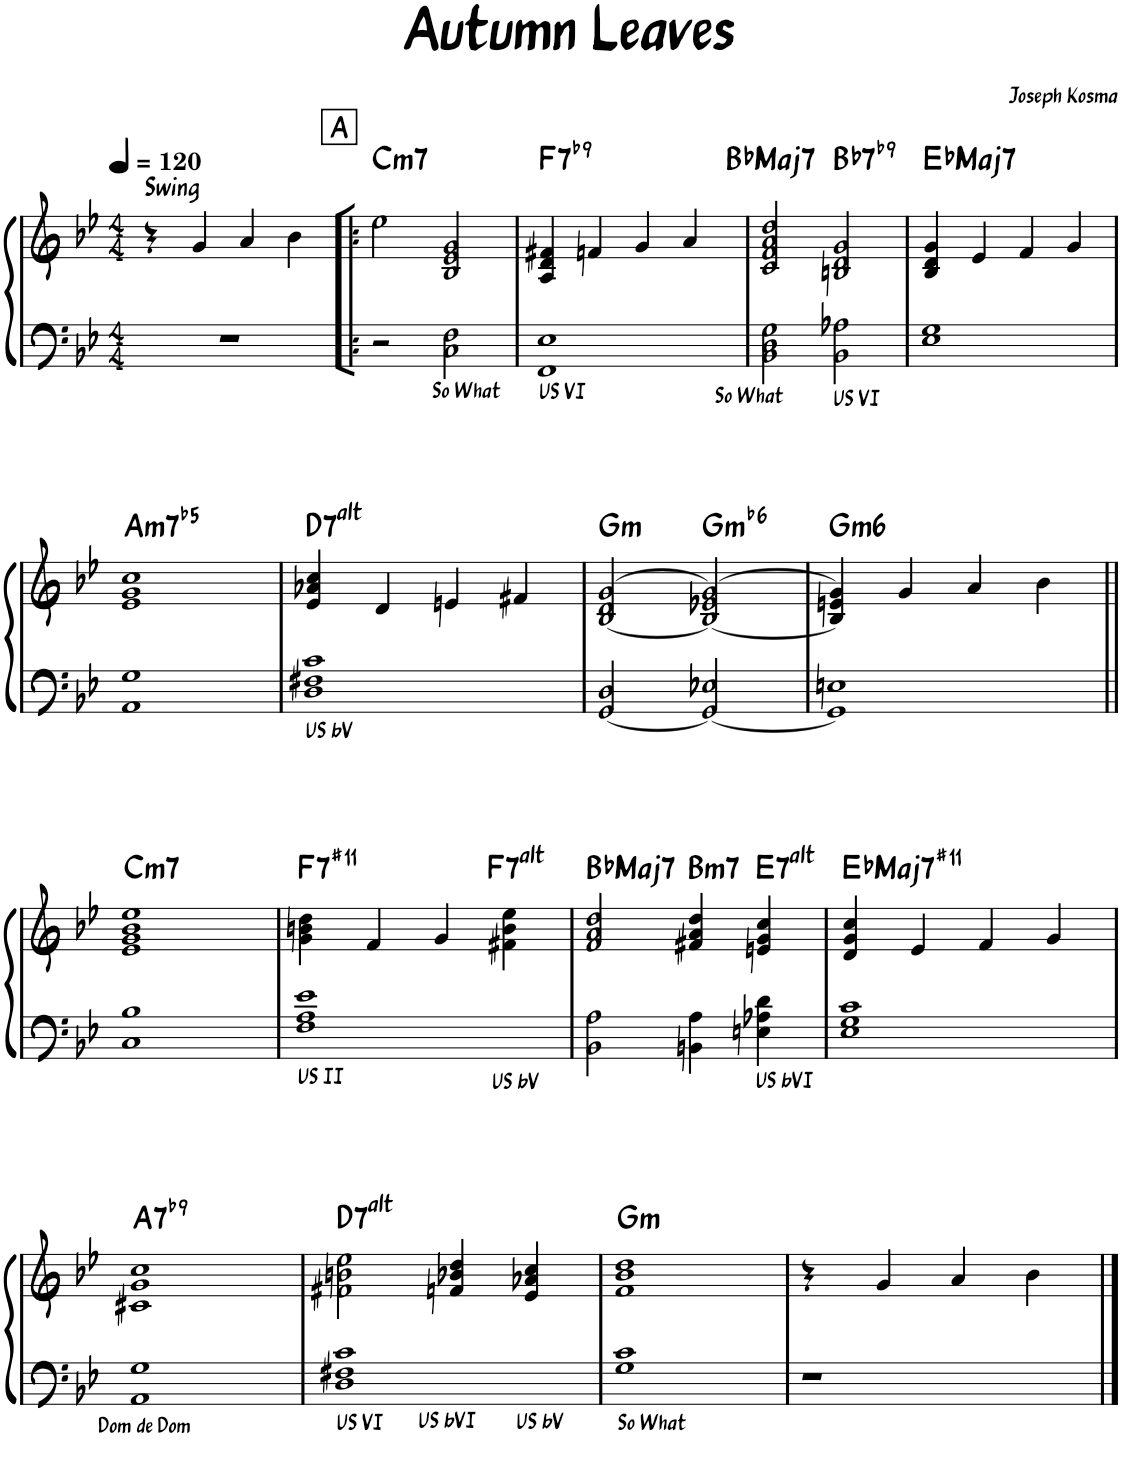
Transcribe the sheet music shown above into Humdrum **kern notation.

**kern	**kern	**harte
*part1	*part1	*part1
*staff2	*staff1	*
*I"Piano	*	*
*I'Pno.	*	*
*clefF4	*clefG2	*
*k[b-e-]	*k[b-e-]	*
*M4/4	*M4/4	*
*MM120	*MM120	*
=1	=1	=1
!	!LO:TX:a:B:t=Swing	!
1r	4r	.
.	4g/	.
.	4a/	.
.	4b-\	.
!!LO:REH:place=s1:a:B:rj:fs=14:t=A
=2!|:	=2!|:	=2!|:
*	*^	*
!	!	!	!LO:H:kt=m7
2r	2ee-\	4.ryy	C:min7
!	!	!LO:TX:b:t=So What	!
.	.	2ryy	.
2C\ 2F\	2B-/ 2e-/ 2g/	.	.
.	.	8ryy	.
=3	=3	=3	=3
!LO:TX:b:t=US VI	!	!	!LO:H:kt=7
1FF 1E-	4A/ 4d/ 4f#X/	2..ryy	F:7(b9)
.	4fn/	.	.
.	4g/	.	.
.	4a/	.	.
!	!	!LO:TX:b:t=So What	!
.	.	8ryy	.
*	*v	*v	*
=4	=4	=4
2BB-\ 2D\ 2G\	2c/ 2f/ 2a/ 2dd/	.
!LO:TX:b:t=US VI	!	!LO:H:kt=7
2BB-\ 2A-X\	2Bn/ 2d/ 2g/	Bb:7(b9)
=5	=5	=5
!	!	!LO:H:kt=Maj7
1E- 1G	4B-/ 4d/ 4g/	Eb:maj7
.	4e-/	.
.	4f/	.
.	4g/	.
!!LO:LB:g=z
=6	=6	=6
!	!	!LO:H:kt=m7b5
1AA 1G	1e- 1g 1cc	A:hdim7
=7	=7	=7
!LO:TX:b:t=US bV	!	!LO:H:kt=7
1D 1F#X 1c	4e-/ 4a-X/ 4cc/	D:(3,b5,#5,b7,b9,#9)
.	4d/	.
.	4en/	.
.	4f#X/	.
=8	=8	=8
!	!	!LO:H:kt=m
[2GG/ 2D/	[2B-/ 2d/ [2g/	G:min
!	!	!LO:H:kt=m
2GG/_ 2E-X/	2B-/_ 2e-X/ 2g/_	G:min(b6)
=9	=9	=9
!	!	!LO:H:kt=m6
1GG] 1En	4B-/] 4en/ 4g/]	G:min6
.	4g/	.
.	4a/	.
.	4b-\	.
!!LO:LB:g=z
=10||	=10||	=10||
!	!	!LO:H:kt=m7
1C 1B-	1e- 1g 1b- 1ee-	C:min7
=11	=11	=11
!LO:TX:b:t=US II	!	!LO:H:kt=7
1F 1A 1e-	4g\ 4bn\ 4dd\	F:7(#11)
.	4f/	.
.	4g/	.
!	!LO:TX:b:t=US bV	!LO:H:kt=7
.	4f#X\ 4b\ 4ee-\	F:(3,b5,#5,b7,b9,#9)
=12	=12	=12
!	!	!LO:H:kt=Maj7
2BB-\ 2A\	2f/ 2a/ 2dd/	Bb:maj7
!	!	!LO:H:kt=m7
4BBn\ 4A\	4f#X/ 4a/ 4dd/	B:min7
!LO:TX:b:t=US bVI	!	!LO:H:kt=7
4En\ 4A-X\ 4d\	4en/ 4g/ 4cc/	E:(3,b5,#5,b7,b9,#9)
=13	=13	=13
!	!	!LO:H:kt=Maj7
1E- 1G 1c	4d/ 4g/ 4cc/	Eb:maj7(#11)
.	4e-/	.
.	4f/	.
.	4g/	.
!!LO:LB:g=z
=14	=14	=14
!LO:TX:b:t=Dom de Dom	!	!LO:H:kt=7
1AA 1G	1c#X 1g 1cc	A:7(b9)
=15	=15	=15
!LO:TX:b:t=US VI	!	!LO:H:kt=7
*	*^	*
1D 1F#X 1c	2f#X\ 2bn\ 2ee-\	4.ryy	D:(3,b5,#5,b7,b9,#9)
!	!	!LO:TX:b:t=US bVI	!
.	.	2ryy	.
.	4fn/ 4b-X/ 4dd/	.	.
!	!LO:TX:b:t=US bV	!	!
.	4e-/ 4a-X/ 4cc/	.	.
.	.	8ryy	.
=16	=16	=16	=16
!LO:TX:b:t=So What	!	!	!LO:H:kt=m
*	*v	*v	*
1G 1c	1f 1b- 1dd	G:min
=17	=17	=17
1r	4r	.
.	4g/	.
.	4a/	.
.	4b-\	.
==	==	==
*-	*-	*-
